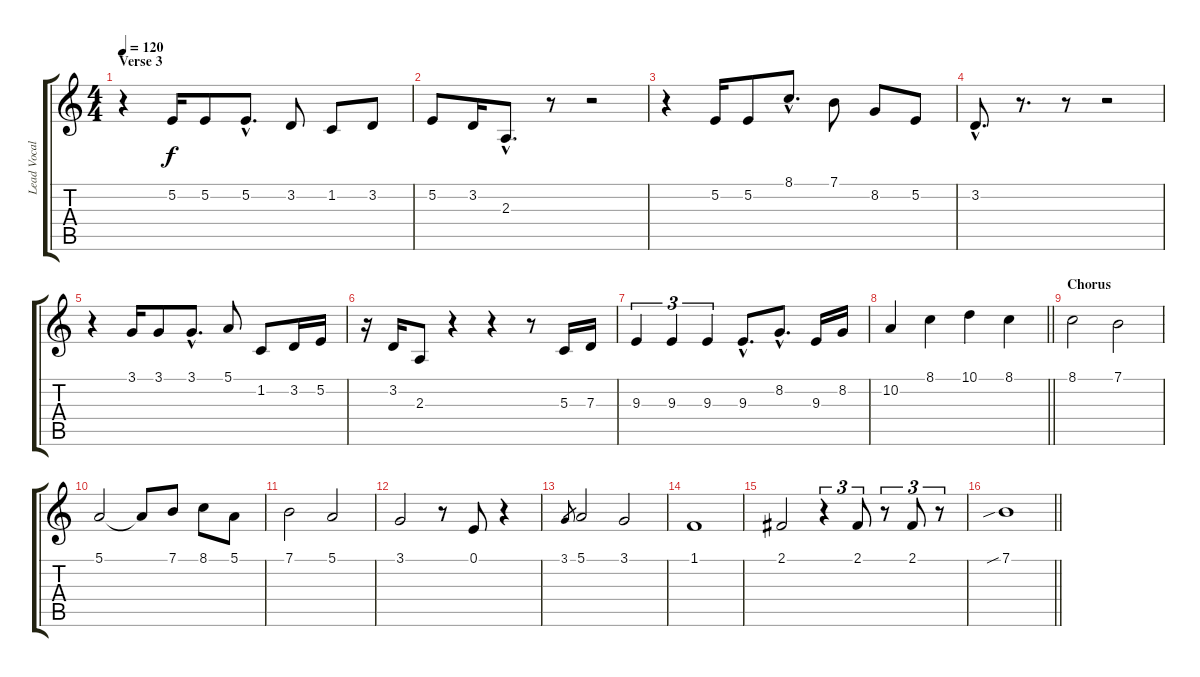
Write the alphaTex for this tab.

\track ("Lead Vocals" "Lead Vocal") {instrument lead6voice}
\staff {score tabs}
\tuning (E4 B3 G3 D3 A2 E2) {hide}
\ts (4 4)
\section ("" "Verse 3")
\tempo 120
\clef g2
\ks c
r.4{dy f} 5.2.16 5.2.8 5.2{hac}.8{d} 3.2.8 1.2.8 3.2.8 |
5.2.8 3.2.16 2.3{hac}.8{d} r.8 r.2 |
r.4 5.2.16 5.2.8 8.1{hac}.8{d} 7.1.8 8.2.8 5.2.8 |
3.2{hac}.8{d} r.8{d} r.8 r.2 |
r.4 3.1.16 3.1.8 3.1{hac}.8{d} 5.1.8 1.2.8 3.2.16 5.2.16 |
r.16 3.2.16 2.3.8 r.4 r.4 r.8 5.3.16 7.3.16 |
9.3.4{tu (3 2)} 9.3.4{tu (3 2)} 9.3.4{tu (3 2)} 9.3{hac}.8{d} 8.2{hac}.8{d} 9.3.16 8.2.16 |
\barLineRight lightlight
10.2.4 8.1.4 10.1.4 8.1.4 |
\section ("" "Chorus")
8.1.2 7.1.2 |
5.1.2 5.1{t}.8 7.1.8 8.1.8 5.1.8 |
7.1.2 5.1.2 |
3.1.2 r.8 0.1.8 r.4 |
3.1.8{gr} 5.1.2 3.1.2 |
1.1.1 |
2.1.2 r.4{tu (3 2)} 2.1.8{tu (3 2)} r.8{tu (3 2)} 2.1.8{tu (3 2)} r.8{tu (3 2)} |
\barLineRight lightlight
7.1{sib}.1
